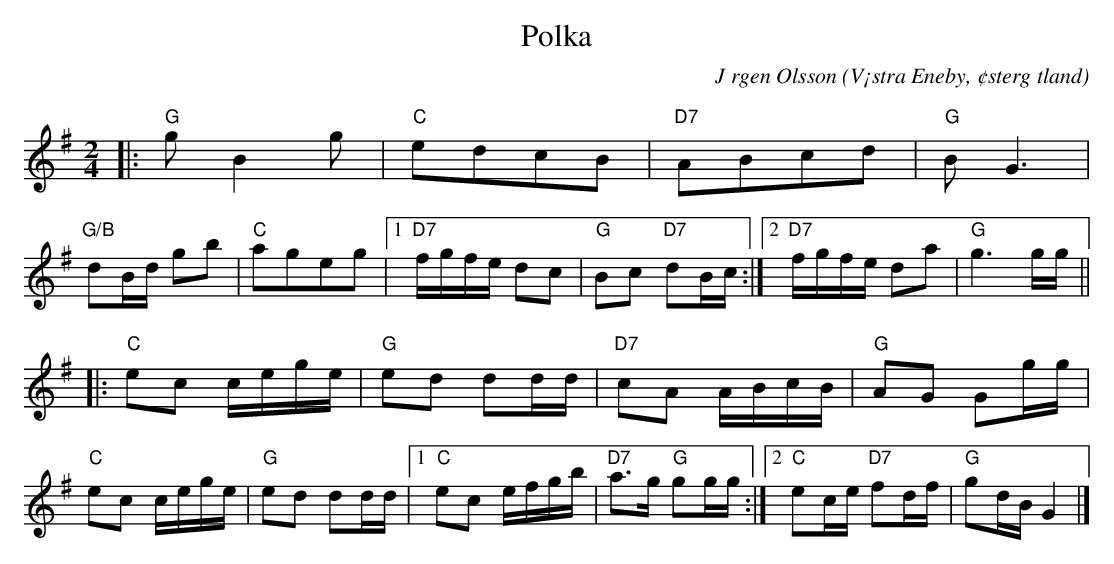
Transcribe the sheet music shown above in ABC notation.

X:1
T:Polka
C:J rgen Olsson
O:V¡stra Eneby, ¢sterg tland
Q:115
M:2/4
L:1/8
K:G
|:"G"gB2g|"C"edcB|"D7"ABcd|"G"BG3|
"G/B"dB/2d/2 gb|"C"ageg|1"D7"f/g/f/e/ dc|"G" Bc "D7"dB/2c/2 :|2"D7"f/g/f/e/ da|"G" g3 g/2g/2 ||
|:"C"ec c/2e/2g/2e/2 |"G"ed dd/2d/2|"D7"cA A/2B/2c/2B/2|"G"AG Gg/2g/2|
"C"ec c/2e/2g/2e/2 |"G"ed dd/2d/2|1"C"ec e/2f/2g/2b/2|"D7"a>g "G"gg/2g/2 :|2"C"ec/2e/2 "D7"fd/2f/2|"G"gd/2B/2 G2 |]
